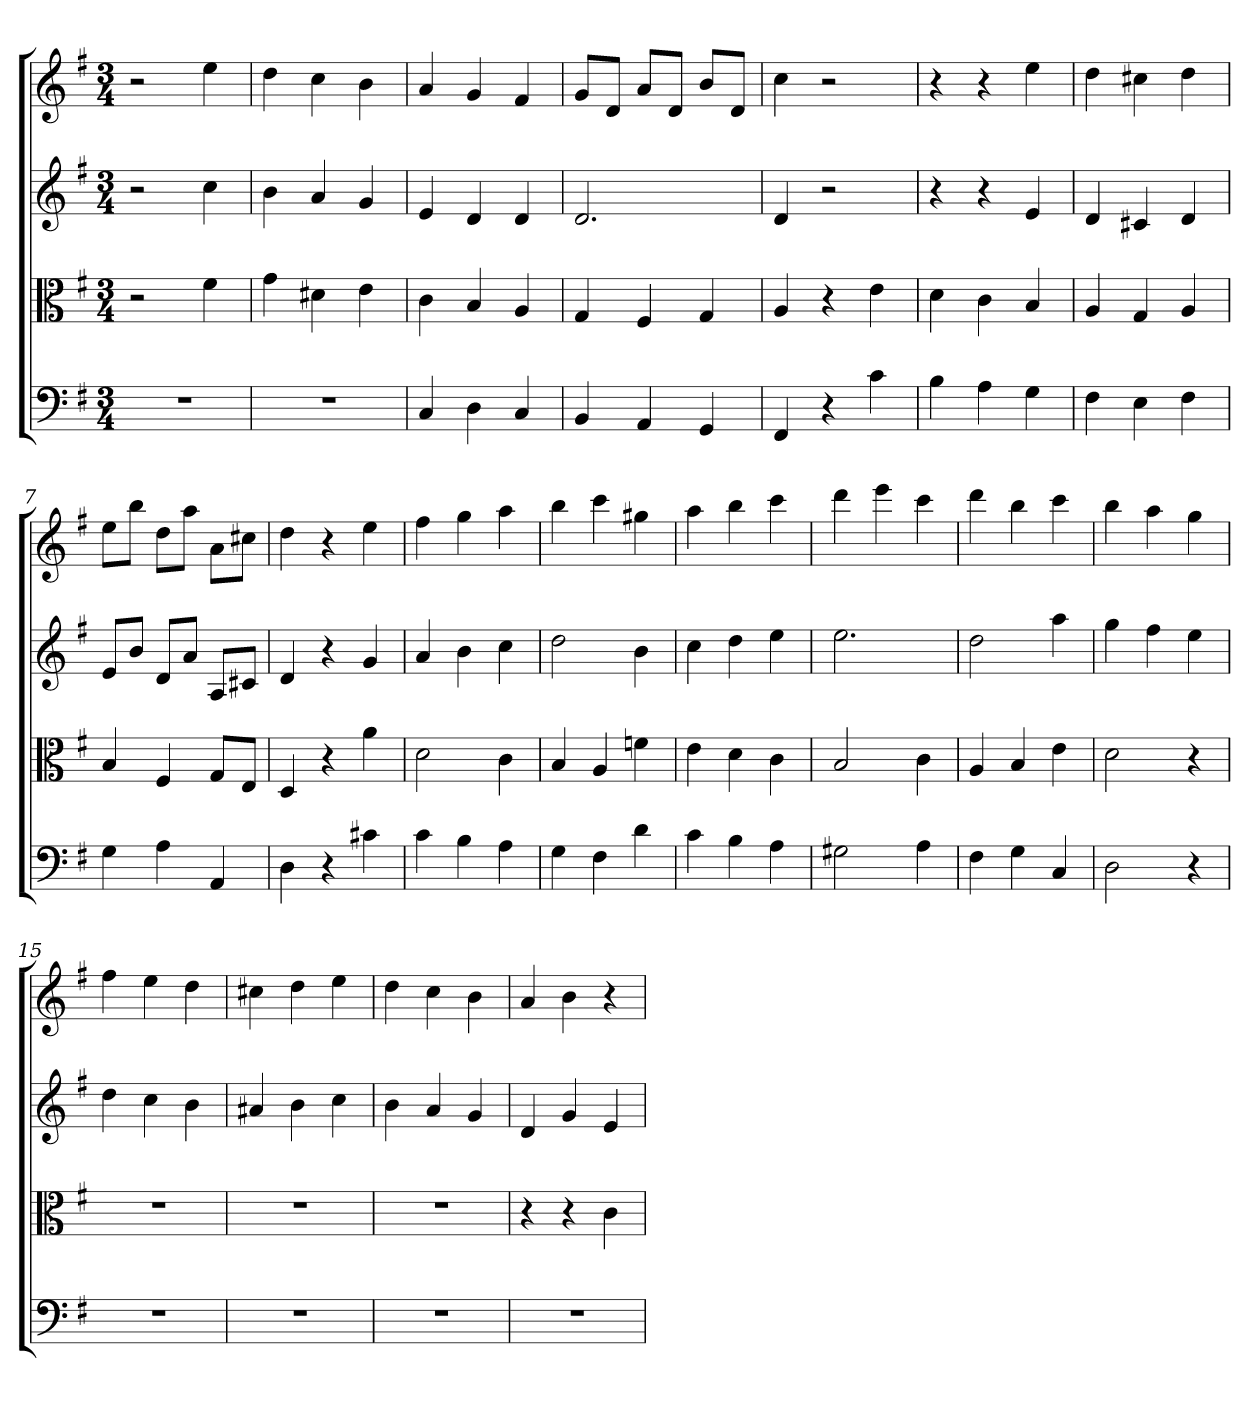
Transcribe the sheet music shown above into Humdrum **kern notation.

**kern	**kern	**kern	**kern
*part4	*part3	*part2	*part1
*staff4	*staff3	*staff2	*staff1
*clefF4	*clefC3	*	*
*k[f#]	*k[f#]	*k[f#]	*k[f#]
*G:	*G:	*G:	*G:
*M3/4	*M3/4	*M3/4	*M3/4
=	=	=	=
2.r	2r	2r	2r
.	4f#	4cc	4ee
=1	=1	=1	=1
2.r	4g	4b	4dd
.	4d#X	4a	4cc
.	4e	4g	4b
=2	=2	=2	=2
4C	4c	4e	4a
4D	4B	4d	4g
4C	4A	4d	4f#
=3	=3	=3	=3
4BB	4G	2.d	8gL
.	.	.	8dJ
4AA	4F#	.	8aL
.	.	.	8dJ
4GG	4G	.	8bL
.	.	.	8dJ
=4	=4	=4	=4
4FF#	4A	4d	4cc
4r	4r	2r	2r
4c	4e	.	.
=5	=5	=5	=5
4B	4d	4r	4r
4A	4c	4r	4r
4G	4B	4e	4ee
=6	=6	=6	=6
4F#	4A	4d	4dd
4E	4G	4c#X	4cc#X
4F#	4A	4d	4dd
=7	=7	=7	=7
4G	4B	8eL	8eeL
.	.	8bJ	8bbJ
4A	4F#	8dL	8ddL
.	.	8aJ	8aaJ
4AA	8G/L	8AL	8aL
.	8E/J	8c#XJ	8cc#XJ
=8	=8	=8	=8
4D	4D	4d	4dd
4r	4r	4r	4r
4c#X	4a	4g	4ee
=9	=9	=9	=9
4c	2d	4a	4ff#
4B	.	4b	4gg
4A	4c	4cc	4aa
=10	=10	=10	=10
4G	4B	2dd	4bb
4F#	4A	.	4ccc
4d	4fn	4b	4gg#X
=11	=11	=11	=11
4c	4e	4cc	4aa
4B	4d	4dd	4bb
4A	4c	4ee	4ccc
=12	=12	=12	=12
2G#X	2B	2.ee	4ddd
.	.	.	4eee
4A	4c	.	4ccc
=13	=13	=13	=13
4F#	4A	2dd	4ddd
4G	4B	.	4bb
4C	4e	4aa	4ccc
=14	=14	=14	=14
2D	2d	4gg	4bb
.	.	4ff#	4aa
4r	4r	4ee	4gg
=15	=15	=15	=15
2.r	2.r	4dd	4ff#
.	.	4cc	4ee
.	.	4b	4dd
=16	=16	=16	=16
2.r	2.r	4a#X	4cc#X
.	.	4b	4dd
.	.	4cc	4ee
=17	=17	=17	=17
2.r	2.r	4b	4dd
.	.	4a	4cc
.	.	4g	4b
=18	=18	=18	=18
2.r	4r	4d	4a
.	4r	4g	4b
.	4c	4e	4r
=	=	=	=
*-	*-	*-	*-
